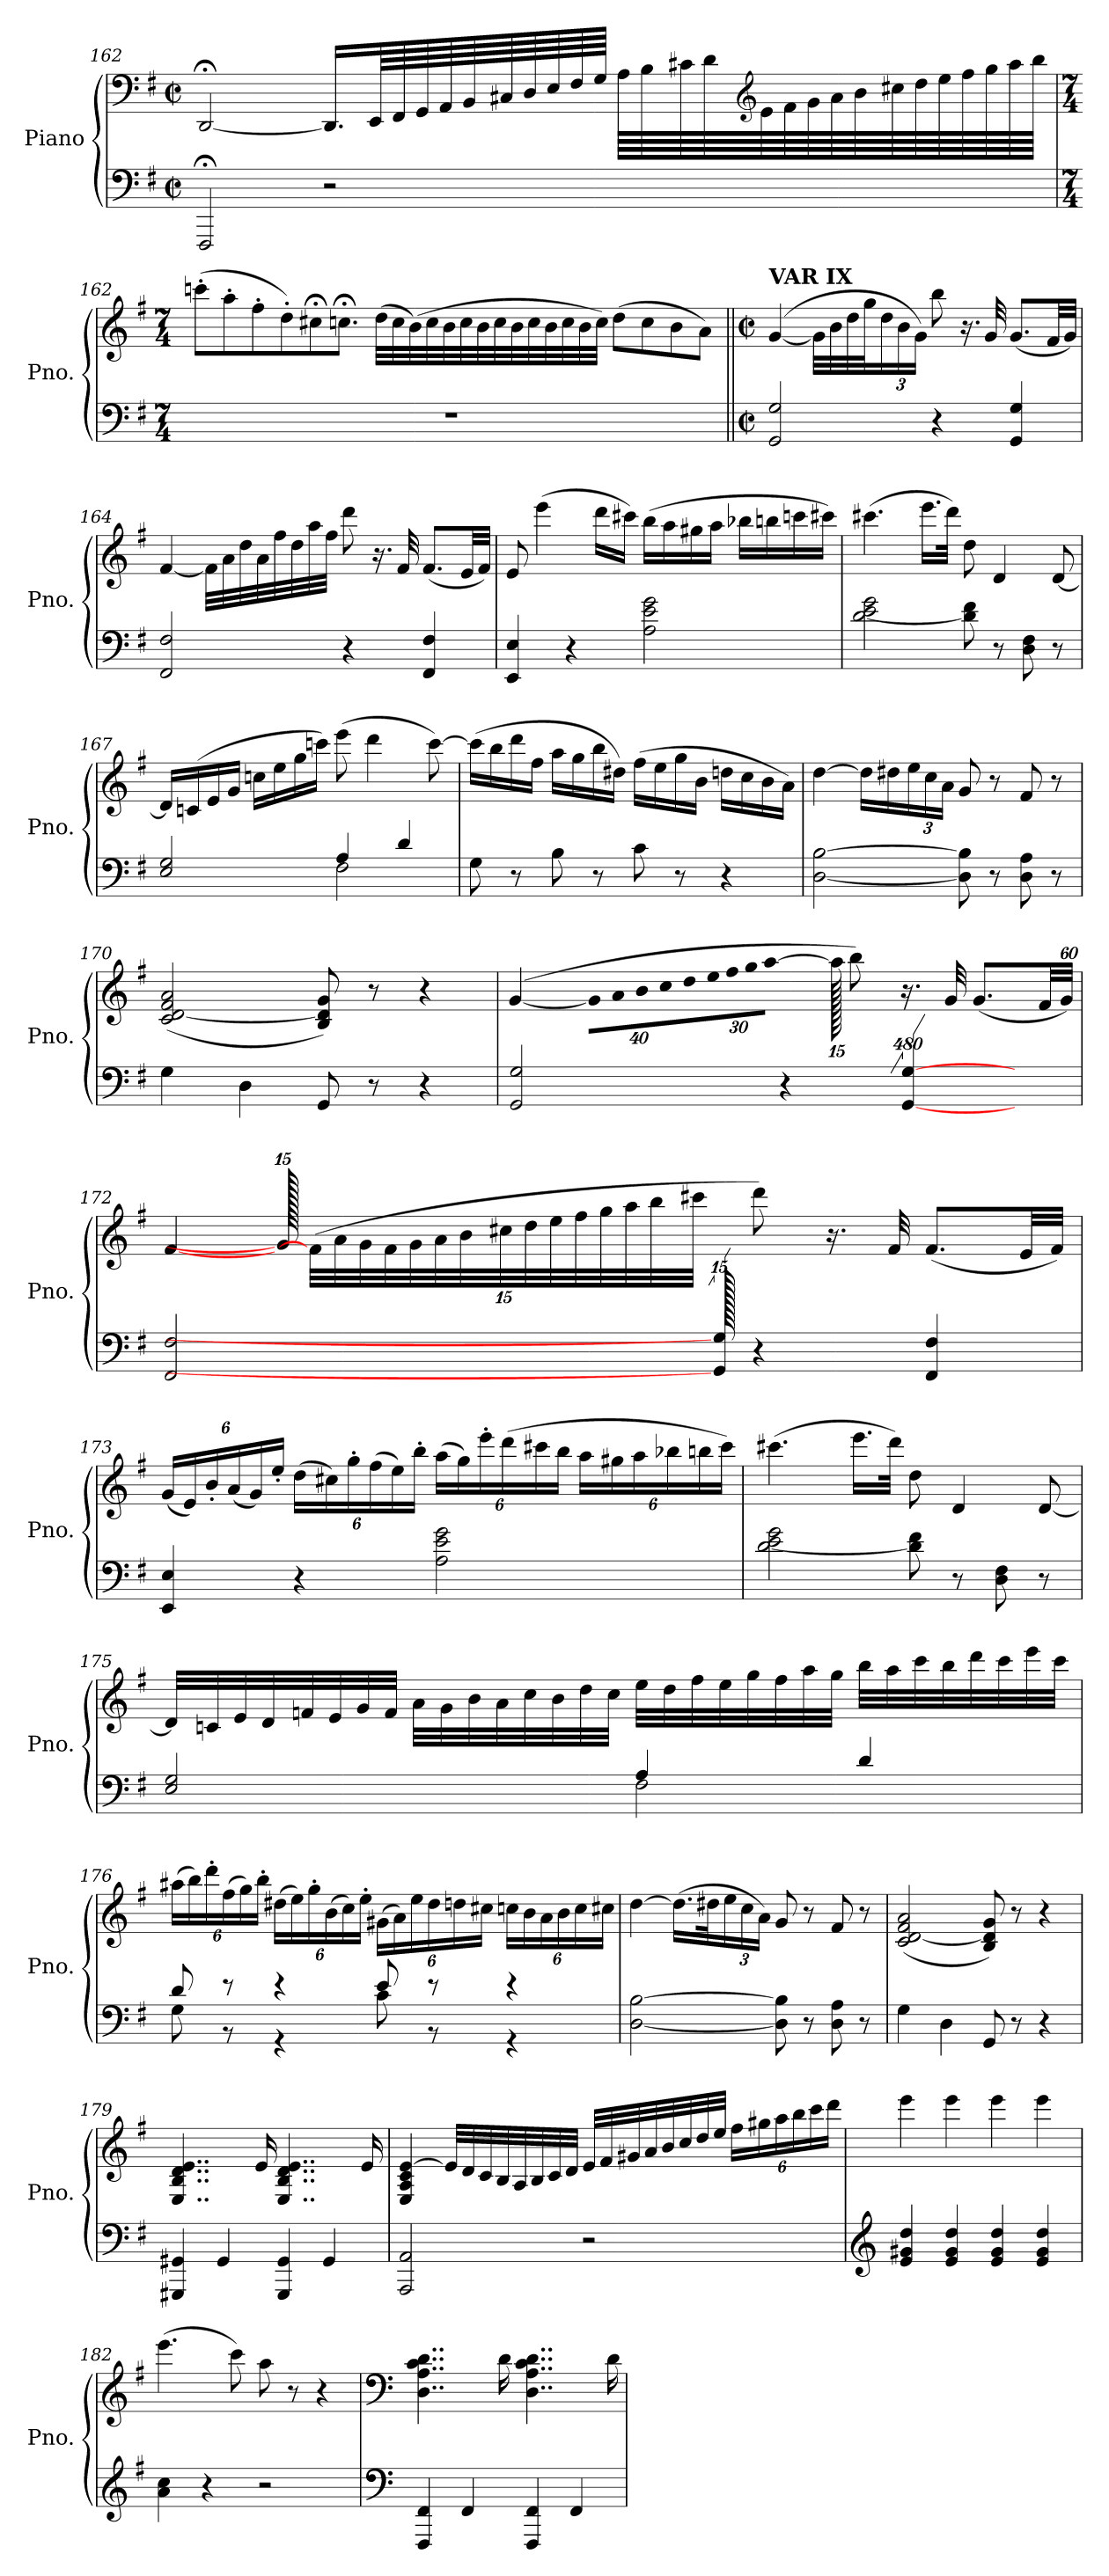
**kern	**kern
*part1	*part1
*staff2	*staff1
*I"Piano	*
*I'Pno.	*
!!LO:PB:g=z
*clefF4	*clefF4
*k[f#]	*k[f#]
*G:	*G:
*M2/2	*M2/2
*met(c|)	*met(c|)
=162	=162
2FFF#;</	[2DD;</
2r	16.DD/LL]
.	64EE/LL
.	64FF#/
.	64GG/
.	64AA/
.	64BB/
.	64C#X/
.	64D/
.	64E/
.	64F#/
.	64G/JJJJ
.	64A\LLLL
.	64B\
.	64c#X\
.	64d\
*	*clefG2
.	64e\
.	64f#\
.	64g\
.	64a\
.	64b\
.	64cc#X\
.	64dd\
.	64ee\
.	64ff#\
.	64gg\
.	64aa\
.	64bb\JJJJ
!!LO:LB:g=z
=162X1	=162X1
*M7/4	*M7/4
1..r	(>8cccn'\L
.	8aa'\
.	8ff#'\
.	8dd'\)
.	8cc#X;<\
.	8.ccn;<\J
.	(>32dd\LLL
.	32cc\
.	(>32b\)
.	32cc\
.	32b\
.	32cc\
.	32b\
.	32cc\
.	32b\
.	32cc\
.	32b\
.	32cc\
.	32b\
.	32cc\JJJ)
.	(>8dd\L
.	8cc\
.	8b\
.	8a\J)
=163||	=163||
*M2/2	*M2/2
*met(c|)	*met(c|)
!	!LO:TX:a:B:t=VAR IX
2GG/ 2G/	(>[4g/
.	32g\LLL]
.	32b\
.	32dd\
.	32gg\J
*	*Xbrackettup
.	24dd\
.	24b\
.	24g\JJ)
4r	8bb\
.	16.r
.	32g/
4GG/ 4G/	(<8.g/L
.	32f#/LL
.	32g/JJJ)
!!LO:LB:g=z
=164	=164
2FF#/ 2F#/	[4f#/
.	32f#\LLL]
.	32a\
.	32dd\
.	32a\
.	32ff#\
.	32dd\
.	32aa\
.	32ff#\JJJ
4r	8ddd\
.	16.r
.	32f#/
4FF#/ 4F#/	(<8.f#/L
.	32e/LL
.	32f#/JJJ)
=165	=165
4EE/ 4E/	8e/
.	(>4eee\
4r	.
.	16ddd\LL
.	16ccc#X\JJ)
2A\ 2e\ 2g\	(>16bb\LL
.	16aa\
.	16gg#X\
.	16aa\JJ
.	16bb-X\LL
.	16bbn\
.	16cccn\
.	16ccc#X\JJ)
=166	=166
[2d\ 2e\ 2g\	(>4.ccc#X\
.	16.eee\LL
.	32ddd\JJk)
8d\] 8f#\	8dd\
8r	4d/
8D\ 8F#\	.
8r	[8d/
!!LO:LB:g=z
=167	=167
*^	*
2E/ 2G/	2ryy	16d/LL]
.	.	(>16cn/
.	.	16e/
.	.	16g/JJ
.	.	16ccn\LL
.	.	16ee\
.	.	16gg\
.	.	16cccn\JJ)
4A/	2F#\	(>8eee\
.	.	4ddd\
4d/	.	.
.	.	[8ccc\)
*v	*v	*
=168	=168
8G\	(>16ccc\LL]
.	16bb\
8r	16ddd\
.	16ff#\JJ
8B\	16aa\LL
.	16gg\
8r	16bb\
.	16dd#X\JJ)
8c\	(>16ff#\LL
.	16ee\
8r	16gg\
.	16b\JJ
4r	16ddn\LL
.	16cc\
.	16b\
.	16a\JJ)
=169	=169
[2D\ [2B\	[4dd\
.	16dd\LL]
.	16dd#X\
.	24ee\
.	24cc\
.	24a\JJ
8D\] 8B\]	8g/
8r	8r
8D\ 8A\	8f#/
8r	8r
!!LO:LB:g=z
=170	=170
4G\	(>2c/ [2d/ 2f#/ 2a/
4D\	.
8GG/	8B/ 8d/] 8g/)
8r	8r
4r	4r
=171	=171
1920ryy	(>[4g/
2GG/ 2G/	.
!	!LO:N:vis=16
.	640%23g\LL]
!	!LO:N:vis=16
.	640%23a\
!	!LO:N:vis=16
.	640%23b\
!	!LO:N:vis=16
.	640%23cc\
!	!LO:N:vis=16
.	640%23dd\
!	!LO:N:vis=32
.	960%17ee\L
!	!LO:N:vis=32
.	960%17ff#\
!	!LO:N:vis=32
.	960%17gg\
.	[640%11aa\JJJ
.	1920aa\]
4r	8bb\)
.	16.r
.	32g/
[1920%479GG/ [1920%479G/	(<8.g/L
.	32f#/LL
.	[1920%59g/JJJ)
!!LO:LB:g=z
=172	=172
2FF#/ 2F#/	[4f#/
.	1920g/]
.	(>60f#\LLL]
.	60a\
.	60g\
.	60f#\
.	60g\
.	60a\
.	60b\
.	60cc#X\
.	60dd\
.	60ee\
.	60ff#\
.	60gg\
.	60aa\
.	60bb\
.	60ccc#X\JJJ
1920GG/] 1920G/]	.
4r	8ddd\)
.	16.r
.	32f#/
4FF#/ 4F#/	(<8.f#/L
.	32e/LL
.	32f#/JJJ)
!!LO:PB:g=z
=173	=173
4EE/ 4E/	(<24g/LL
.	24e/)
.	24b'/
.	(<24a/
.	24g/)
.	24ee'/JJ
4r	(>24dd\LL
.	24cc#X\)
.	24gg'\
.	(>24ff#\
.	24ee\)
.	24bb'\JJ
2A\ 2e\ 2g\	(>24aa\LL
.	24gg\)
.	24eee'\
.	(>24ddd\
.	24ccc#X\
.	24bb\JJ
.	24aa\LL
.	24gg#X\
.	24aa\
.	24bb-X\
.	24bbn\
.	24ccc#\JJ)
=174	=174
[2d\ 2e\ 2g\	(>4.ccc#X\
.	16.eee\LL
.	32ddd\JJk)
8d\] 8f#\	8dd\
8r	4d/
8D\ 8F#\	.
8r	[8d/
!!LO:LB:g=z
=175	=175
*^	*
2E/ 2G/	2ryy	32d/LLL]
.	.	32cn/
.	.	32e/
.	.	32d/
.	.	32fn/
.	.	32e/
.	.	32g/
.	.	32f/JJJ
.	.	32a\LLL
.	.	32g\
.	.	32b\
.	.	32a\
.	.	32cc\
.	.	32b\
.	.	32dd\
.	.	32cc\JJJ
4A/	2F#\	32ee\LLL
.	.	32dd\
.	.	32ff#\
.	.	32ee\
.	.	32gg\
.	.	32ff#\
.	.	32aa\
.	.	32gg\JJJ
4d/	.	32bb\LLL
.	.	32aa\
.	.	32ccc\
.	.	32bb\
.	.	32ddd\
.	.	32ccc\
.	.	32eee\
.	.	32ccc\JJJ
!!LO:LB:g=z
=176	=176	=176
8d/	8G\	(>24aa#X\LL
.	.	24bb\)
.	.	24ddd'\
8r	8r	(>24ff#\
.	.	24gg\)
.	.	24bb'\JJ
4r	4r	(>24dd#X\LL
.	.	24ee\)
.	.	24gg'\
.	.	(>24b\
.	.	24cc\)
.	.	24ee'\JJ
8e/	8c\	(>24g#X\LL
.	.	24a\)
.	.	24ee\
8r	8r	24dd#\
.	.	24ddn\
.	.	24cc#X\JJ
4r	4r	24ccn\LL
.	.	24b\
.	.	24a\
.	.	24b\
.	.	24cc\
.	.	24cc#X\JJ
*v	*v	*
=177	=177
[2D\ [2B\	[4dd\
.	(>16.dd\LL]
.	32dd#X\K
.	24ee\
.	24cc\
.	24a\JJ)
8D\] 8B\]	8g/
8r	8r
8D\ 8A\	8f#/
8r	8r
!!LO:LB:g=z
=178	=178
4G\	(>2c/ [2d/ 2f#/ 2a/
4D\	.
8GG/	8B/ 8d/] 8g/)
8r	8r
4r	4r
=179	=179
4GGG#X/ 4GG#X/	4..E/ 4..B/ 4..d/ 4..e/
4GG#/	.
.	16e/
4GGG#/ 4GG#/	4..E/ 4..B/ 4..d/ 4..e/
4GG#/	.
.	16e/
=180	=180
2AAA/ 2AA/	4E/ 4A/ 4c/ [4e/
.	32e/LLL]
.	32d/
.	32c/
.	32B/
.	32A/
.	32B/
.	32c/
.	32d/JJJ
2r	32e/LLL
.	32f#/
.	32g#X/
.	32a/
.	32b/
.	32cc/
.	32dd/
.	32ee/JJJ
.	24ff#\LL
.	24gg#X\
.	24aa\
.	24bb\
.	24ccc\
.	24ddd\JJ
!!LO:LB:g=z
=181	=181
*clefG2	*
4e/ 4g#X/ 4dd/	4eee\
4e/ 4g#/ 4dd/	4eee\
4e/ 4g#/ 4dd/	4eee\
4e/ 4g#/ 4dd/	4eee\
=182	=182
4a\ 4cc\	(>4.eee\
4r	.
.	8ccc\)
2r	8aa\
.	8r
.	4r
=183	=183
*clefF4	*clefF4
4FFF#/ 4FF#/	4..D\ 4..A\ 4..c\ 4..d\
4FF#/	.
.	16d\
4FFF#/ 4FF#/	4..D\ 4..A\ 4..c\ 4..d\
4FF#/	.
.	16d\
=	=
*-	*-
